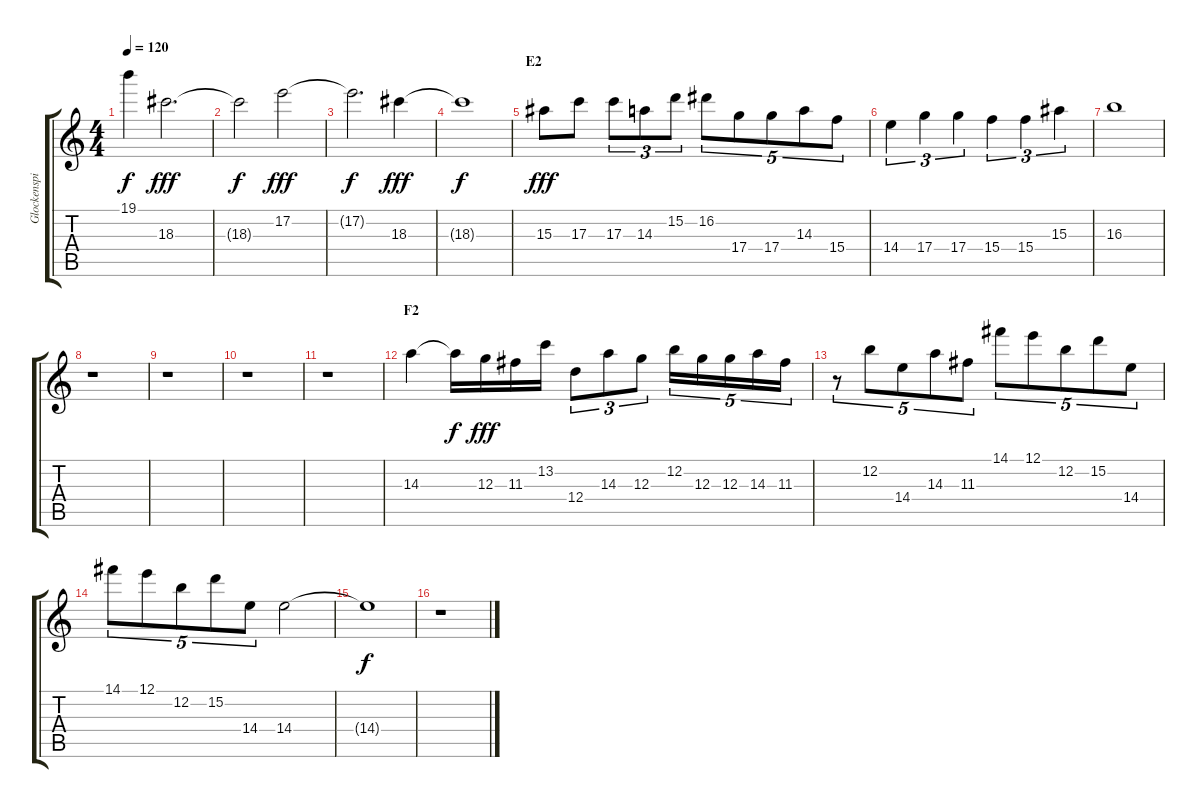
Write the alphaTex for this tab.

\track ("Glockenspiel (Dave Samuels)" "Glockenspi") {instrument glockenspiel}
\staff {score tabs}
\tuning (E5 B4 G4 D4 A3 E3) {hide}
\ts (4 4)
\tempo 120
\clef g2
\ks c
19.1{t}.4{dy f} 18.3.2{d dy fff} |
18.3{t}.2{dy f} 17.2.2{dy fff} |
17.2{t}.2{d dy f} 18.3.4{dy fff} |
18.3{t}.1{dy f} |
\section ("" "E2")
15.3.8{dy fff} 17.3.8 17.3.8{tu (3 2)} 14.3.8{tu (3 2)} 15.2.8{tu (3 2)} 16.2.8{tu (5 4)} 17.4.8{tu (5 4)} 17.4.8{tu (5 4)} 14.3.8{tu (5 4)} 15.4.8{tu (5 4)} |
14.4.4{tu (3 2)} 17.4.4{tu (3 2)} 17.4.4{tu (3 2)} 15.4.4{tu (3 2)} 15.4.4{tu (3 2)} 15.3.4{tu (3 2)} |
16.3.1 |
r.1 |
r.1 |
r.1 |
r.1 |
\section ("" "F2")
14.3.4 14.3{t}.16{dy f} 12.3.16{dy fff} 11.3.16 13.2.16 12.4.8{tu (3 2)} 14.3.8{tu (3 2)} 12.3.8{tu (3 2)} 12.2.16{tu (5 4)} 12.3.16{tu (5 4)} 12.3.16{tu (5 4)} 14.3.16{tu (5 4)} 11.3.16{tu (5 4)} |
r.8{tu (5 4)} 12.2.8{tu (5 4)} 14.4.8{tu (5 4)} 14.3.8{tu (5 4)} 11.3.8{tu (5 4)} 14.1.8{tu (5 4)} 12.1.8{tu (5 4)} 12.2.8{tu (5 4)} 15.2.8{tu (5 4)} 14.4.8{tu (5 4)} |
14.1.8{tu (5 4)} 12.1.8{tu (5 4)} 12.2.8{tu (5 4)} 15.2.8{tu (5 4)} 14.4.8{tu (5 4)} 14.4.2 |
14.4{t}.1{dy f} |
r.1
